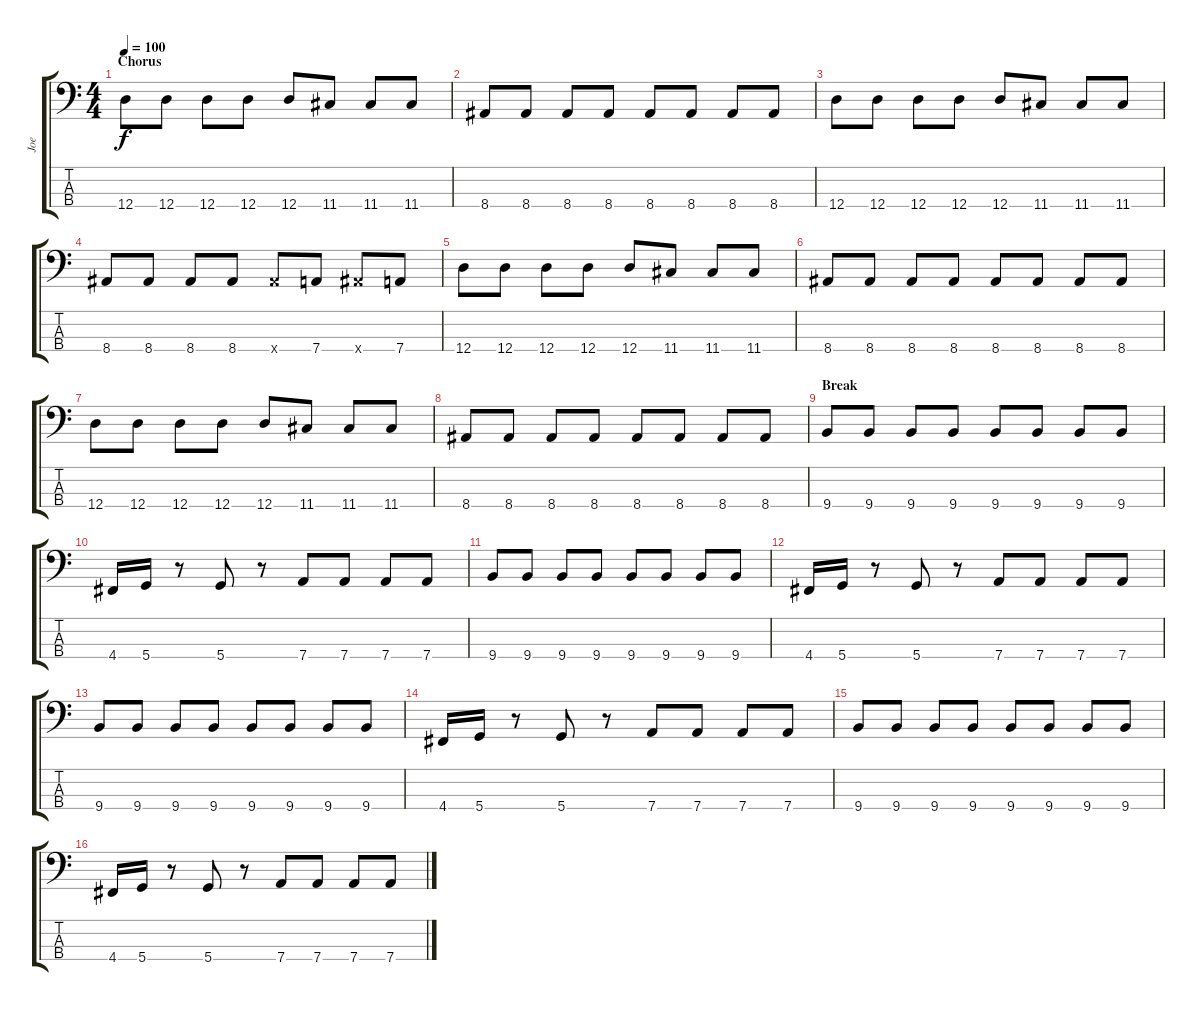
\track ("Joe" "Joe") {instrument electricbasspick}
\staff {score tabs}
\tuning (G2 D2 A1 D1) {hide}
\ts (4 4)
\section ("" "Chorus")
\tempo 100
\clef f4
\ks c
12.4.8{dy f} 12.4.8 12.4.8 12.4.8 12.4.8 11.4.8 11.4.8 11.4.8 |
8.4.8 8.4.8 8.4.8 8.4.8 8.4.8 8.4.8 8.4.8 8.4.8 |
12.4.8 12.4.8 12.4.8 12.4.8 12.4.8 11.4.8 11.4.8 11.4.8 |
8.4.8 8.4.8 8.4.8 8.4.8 8.4{x}.8 7.4.8 8.4{x}.8 7.4.8 |
12.4.8 12.4.8 12.4.8 12.4.8 12.4.8 11.4.8 11.4.8 11.4.8 |
8.4.8 8.4.8 8.4.8 8.4.8 8.4.8 8.4.8 8.4.8 8.4.8 |
12.4.8 12.4.8 12.4.8 12.4.8 12.4.8 11.4.8 11.4.8 11.4.8 |
8.4.8 8.4.8 8.4.8 8.4.8 8.4.8 8.4.8 8.4.8 8.4.8 |
\section ("" "Break")
9.4.8 9.4.8 9.4.8 9.4.8 9.4.8 9.4.8 9.4.8 9.4.8 |
4.4.16 5.4.16 r.8 5.4.8 r.8 7.4.8 7.4.8 7.4.8 7.4.8 |
9.4.8 9.4.8 9.4.8 9.4.8 9.4.8 9.4.8 9.4.8 9.4.8 |
4.4.16 5.4.16 r.8 5.4.8 r.8 7.4.8 7.4.8 7.4.8 7.4.8 |
9.4.8 9.4.8 9.4.8 9.4.8 9.4.8 9.4.8 9.4.8 9.4.8 |
4.4.16 5.4.16 r.8 5.4.8 r.8 7.4.8 7.4.8 7.4.8 7.4.8 |
9.4.8 9.4.8 9.4.8 9.4.8 9.4.8 9.4.8 9.4.8 9.4.8 |
4.4.16 5.4.16 r.8 5.4.8 r.8 7.4.8 7.4.8 7.4.8 7.4.8
